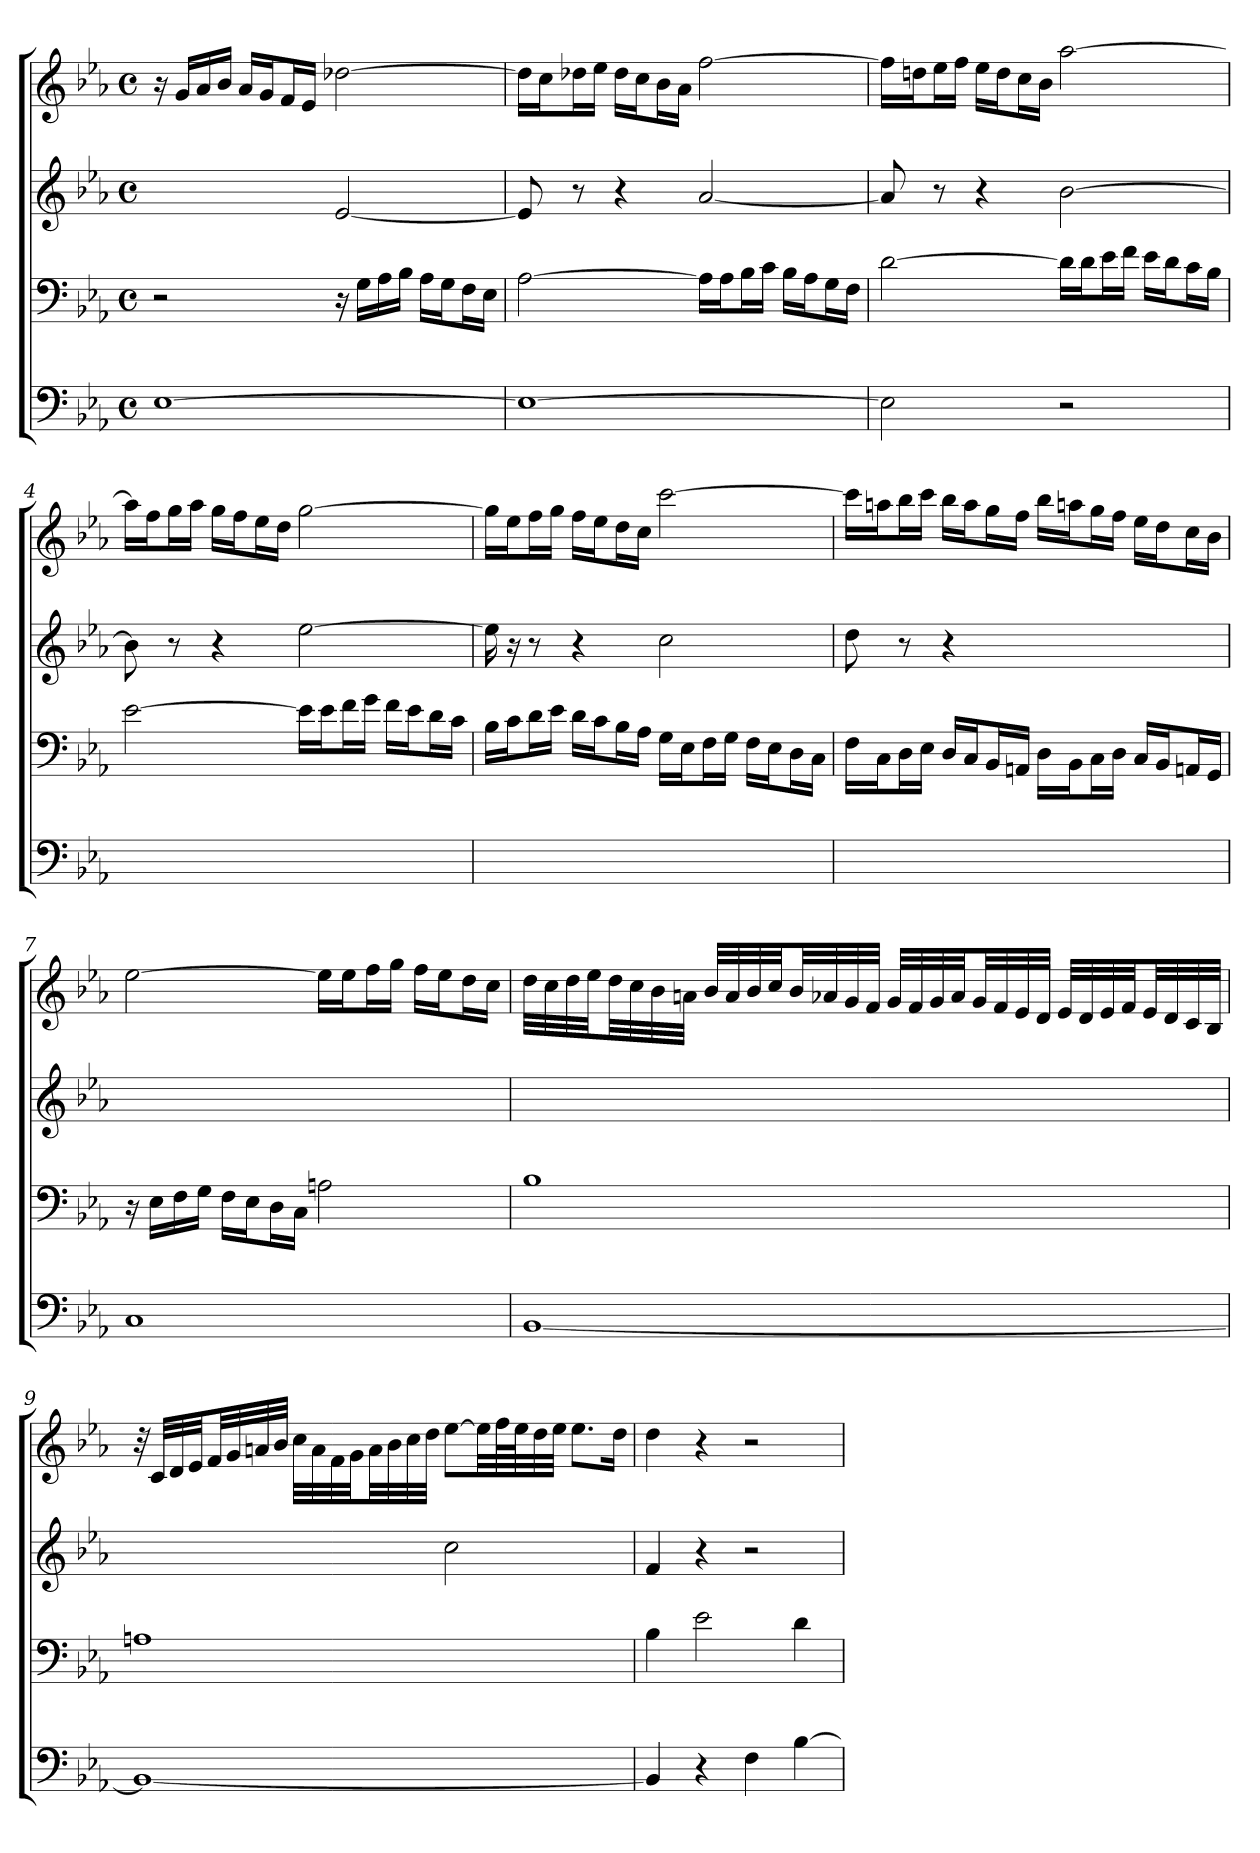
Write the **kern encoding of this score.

**kern	**kern	**kern	**kern
*part4	*part3	*part2	*part1
*staff4	*staff3	*staff2	*staff1
*clefF4	*clefF4	*clefG2	*clefG2
*k[b-e-a-]	*k[b-e-a-]	*k[b-e-a-]	*k[b-e-a-]
*E-:	*E-:	*E-:	*E-:
*M4/4	*M4/4	*M4/4	*M4/4
*met(c)	*met(c)	*met(c)	*met(c)
*MM88	*MM88	*MM88	*MM88
=1	=1	=1	=1
[1E-	2r	2ryy	16r
.	.	.	16g/LL
.	.	.	16a-/
.	.	.	16b-/JJ
.	.	.	16a-/LL
.	.	.	16g/J
.	.	.	16f/L
.	.	.	16e-/JJ
.	16r	[2e-	[2dd-X
.	16G\LL	.	.
.	16A-\	.	.
.	16B-\JJ	.	.
.	16A-\LL	.	.
.	16G\J	.	.
.	16F\L	.	.
.	16E-\JJ	.	.
=2	=2	=2	=2
1E-_	[2A-	8e-]	16dd-\LL]
.	.	.	16cc\J
.	.	8r	16dd-X\L
.	.	.	16ee-\JJ
.	.	4r	16dd-\LL
.	.	.	16cc\J
.	.	.	16b-\L
.	.	.	16a-\JJ
.	16A-\LL]	[2a-	[2ff
.	16A-\J	.	.
.	16B-\L	.	.
.	16c\JJ	.	.
.	16B-\LL	.	.
.	16A-\J	.	.
.	16G\L	.	.
.	16F\JJ	.	.
=3	=3	=3	=3
2E-]	[2d	8a-]	16ff\LL]
.	.	.	16ddn\J
.	.	8r	16ee-\L
.	.	.	16ff\JJ
.	.	4r	16ee-\LL
.	.	.	16dd\J
.	.	.	16cc\L
.	.	.	16b-\JJ
2r	16d\LL]	[2b-	[2aa-
.	16d\J	.	.
.	16e-\L	.	.
.	16f\JJ	.	.
.	16e-\LL	.	.
.	16d\J	.	.
.	16c\L	.	.
.	16B-\JJ	.	.
=4	=4	=4	=4
1ryy	[2e-	8b-]	16aa-\LL]
.	.	.	16ff\J
.	.	8r	16gg\L
.	.	.	16aa-\JJ
.	.	4r	16gg\LL
.	.	.	16ff\J
.	.	.	16ee-\L
.	.	.	16dd\JJ
.	16e-\LL]	[2ee-	[2gg
.	16e-\J	.	.
.	16f\L	.	.
.	16g\JJ	.	.
.	16f\LL	.	.
.	16e-\J	.	.
.	16d\L	.	.
.	16c\JJ	.	.
=5	=5	=5	=5
1ryy	16B-\LL	16ee-]	16gg\LL]
.	16c\J	16r	16ee-\J
.	16d\L	8r	16ff\L
.	16e-\JJ	.	16gg\JJ
.	16d\LL	4r	16ff\LL
.	16c\J	.	16ee-\J
.	16B-\L	.	16dd\L
.	16A-\JJ	.	16cc\JJ
.	16G\LL	2cc	[2ccc
.	16E-\J	.	.
.	16F\L	.	.
.	16G\JJ	.	.
.	16F\LL	.	.
.	16E-\J	.	.
.	16D\L	.	.
.	16C\JJ	.	.
=6	=6	=6	=6
1ryy	16F\LL	8dd	16ccc\LL]
.	16C\J	.	16aan\J
.	16D\L	8r	16bb-\L
.	16E-\JJ	.	16ccc\JJ
.	16D/LL	4r	16bb-\LL
.	16C/J	.	16aa\J
.	16BB-/L	.	16gg\L
.	16AAn/JJ	.	16ff\JJ
.	16D\LL	2ryy	16bb-\LL
.	16BB-\J	.	16aan\J
.	16C\L	.	16gg\L
.	16D\JJ	.	16ff\JJ
.	16C/LL	.	16ee-\LL
.	16BB-/J	.	16dd\J
.	16AAn/L	.	16cc\L
.	16GG/JJ	.	16b-\JJ
=7	=7	=7	=7
1C	16r	1ryy	[2ee-
.	16E-\LL	.	.
.	16F\	.	.
.	16G\JJ	.	.
.	16F\LL	.	.
.	16E-\J	.	.
.	16D\L	.	.
.	16C\JJ	.	.
.	2An	.	16ee-\LL]
.	.	.	16ee-\J
.	.	.	16ff\L
.	.	.	16gg\JJ
.	.	.	16ff\LL
.	.	.	16ee-\J
.	.	.	16dd\L
.	.	.	16cc\JJ
=8	=8	=8	=8
*	*	*	*MM69
[1BB-	1B-	1ryy	32dd\LLL
.	.	.	32cc\
.	.	.	32dd\
.	.	.	32ee-\JJ
.	.	.	32dd\LL
.	.	.	32cc\
.	.	.	32b-\
.	.	.	32an\JJJ
.	.	.	32b-/LLL
.	.	.	32a/
.	.	.	32b-/
.	.	.	32cc/JJ
.	.	.	32b-/LL
.	.	.	32a-X/
.	.	.	32g/
.	.	.	32f/JJJ
.	.	.	32g/LLL
.	.	.	32f/
.	.	.	32g/
.	.	.	32a-/JJ
.	.	.	32g/LL
.	.	.	32f/
.	.	.	32e-/
.	.	.	32d/JJJ
.	.	.	32e-/LLL
.	.	.	32d/
.	.	.	32e-/
.	.	.	32f/JJ
.	.	.	32e-/LL
.	.	.	32d/
.	.	.	32c/
.	.	.	32B-/JJJ
=9	=9	=9	=9
1BB-_	1An	2ryy	32r
.	.	.	32c/LLL
.	.	.	32d/
.	.	.	32e-/JJ
.	.	.	32f/LL
.	.	.	32g/
.	.	.	32an/
.	.	.	32b-/JJJ
.	.	.	32cc\LLL
.	.	.	32a\
.	.	.	32f\
.	.	.	32g\JJ
.	.	.	32a\LL
.	.	.	32b-\
.	.	.	32cc\
.	.	.	32dd\JJJ
.	.	2cc	[8ee-\L
.	.	.	32ee-\LL]
.	.	.	64ff\L
.	.	.	64ee-\J
.	.	.	32dd\
.	.	.	32ee-\JJJ
.	.	.	8.ee-\L
.	.	.	16dd\Jk
=10	=10	=10	=10
*	*	*	*MM100
4BB-]	4B-	4f	4dd
4r	2e-	4r	4r
4F	.	2r	2r
[4B-	4d	.	.
=	=	=	=
*-	*-	*-	*-
